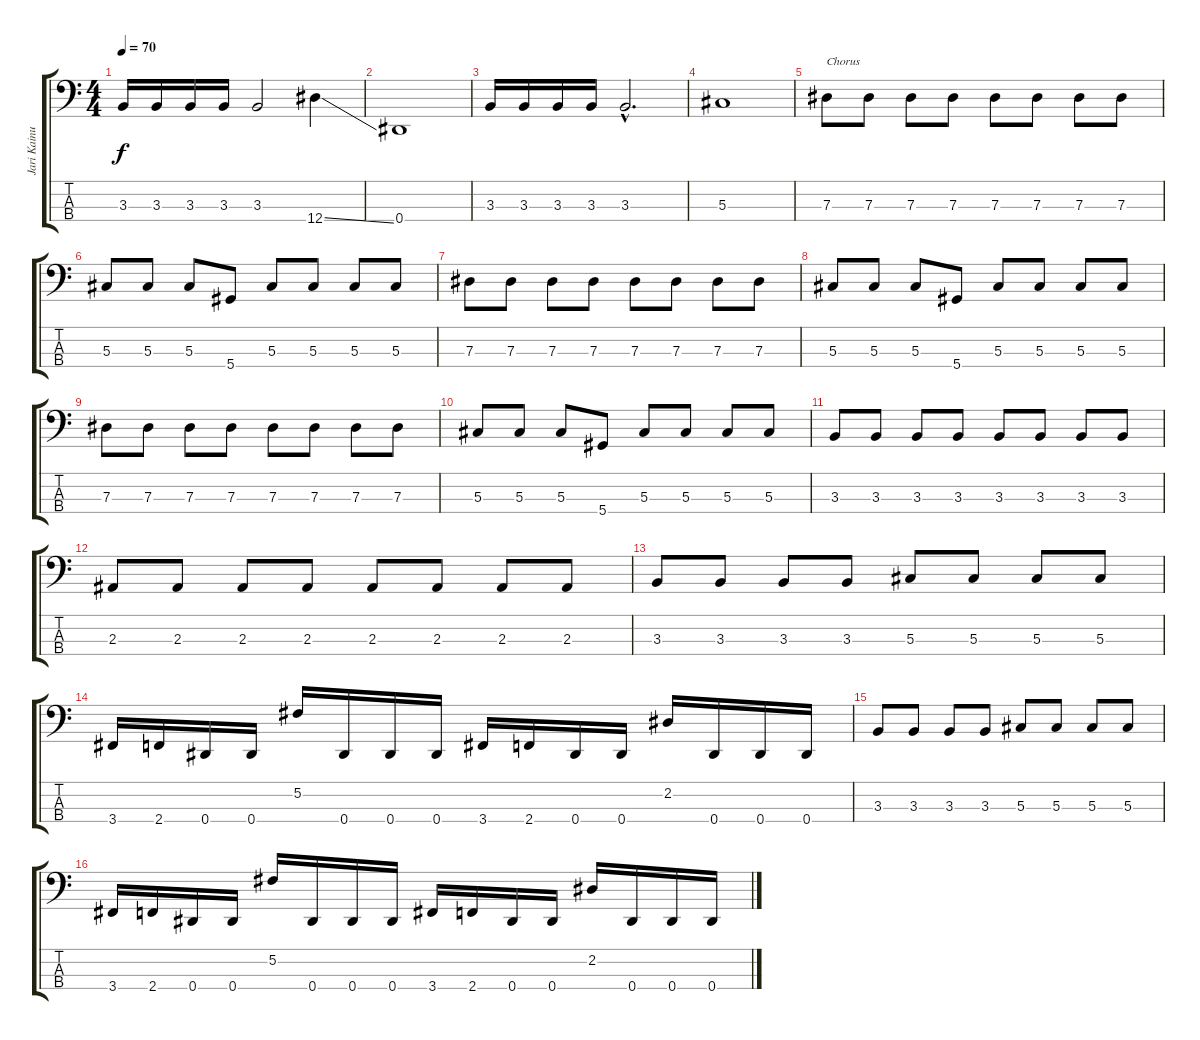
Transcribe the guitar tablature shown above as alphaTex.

\track ("Jari Kainulainen (Bass)" "Jari Kainu") {instrument electricbassfinger}
\staff {score tabs}
\tuning (Gb2 Db2 Ab1 Eb1) {hide}
\ts (4 4)
\tempo 70
\clef f4
\ks c
3.3.16{dy f} 3.3.16 3.3.16 3.3.16 3.3.2 12.4{ss}.4 |
0.4.1 |
3.3.16 3.3.16 3.3.16 3.3.16 3.3{hac}.2{d} |
5.3.1 |
7.3.8{txt "Chorus"} 7.3.8 7.3.8 7.3.8 7.3.8 7.3.8 7.3.8 7.3.8 |
5.3.8 5.3.8 5.3.8 5.4.8 5.3.8 5.3.8 5.3.8 5.3.8 |
7.3.8 7.3.8 7.3.8 7.3.8 7.3.8 7.3.8 7.3.8 7.3.8 |
5.3.8 5.3.8 5.3.8 5.4.8 5.3.8 5.3.8 5.3.8 5.3.8 |
7.3.8 7.3.8 7.3.8 7.3.8 7.3.8 7.3.8 7.3.8 7.3.8 |
5.3.8 5.3.8 5.3.8 5.4.8 5.3.8 5.3.8 5.3.8 5.3.8 |
3.3.8 3.3.8 3.3.8 3.3.8 3.3.8 3.3.8 3.3.8 3.3.8 |
2.3.8 2.3.8 2.3.8 2.3.8 2.3.8 2.3.8 2.3.8 2.3.8 |
3.3.8 3.3.8 3.3.8 3.3.8 5.3.8 5.3.8 5.3.8 5.3.8 |
3.4.16 2.4.16 0.4.16 0.4.16 5.2.16 0.4.16 0.4.16 0.4.16 3.4.16 2.4.16 0.4.16 0.4.16 2.2.16 0.4.16 0.4.16 0.4.16 |
3.3.8 3.3.8 3.3.8 3.3.8 5.3.8 5.3.8 5.3.8 5.3.8 |
3.4.16 2.4.16 0.4.16 0.4.16 5.2.16 0.4.16 0.4.16 0.4.16 3.4.16 2.4.16 0.4.16 0.4.16 2.2.16 0.4.16 0.4.16 0.4.16
